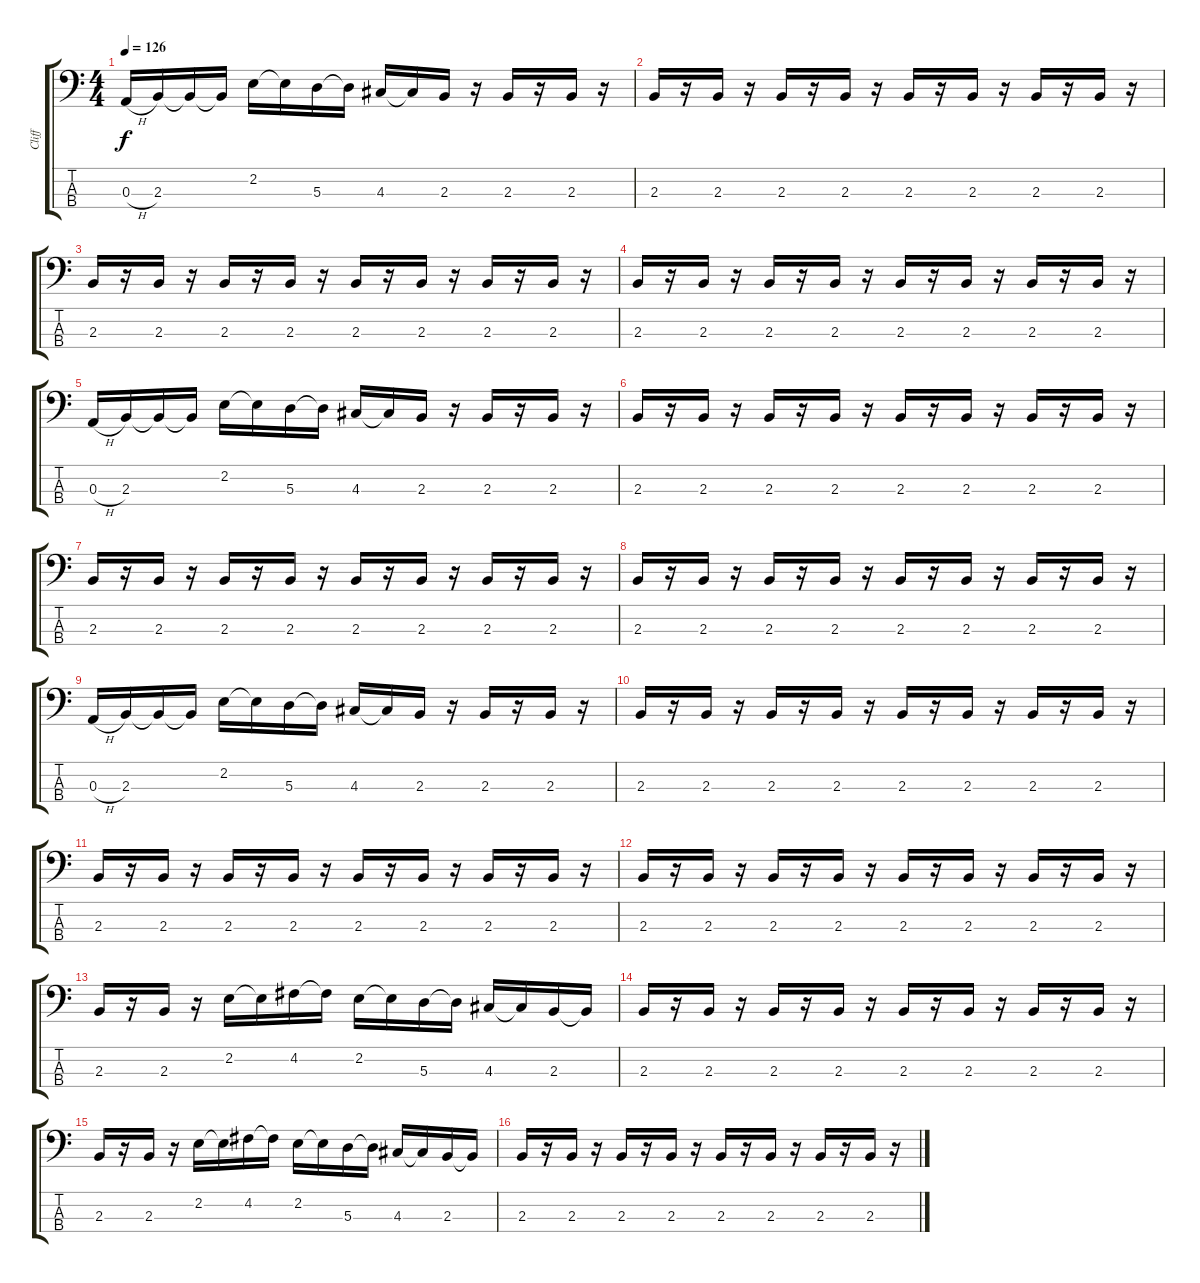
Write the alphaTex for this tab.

\track ("Cliff" "Cliff") {instrument electricbassfinger}
\staff {score tabs}
\tuning (G2 D2 A1 E1) {hide}
\ts (4 4)
\tempo 126
\clef f4
\ks c
0.3{h}.16{dy f} 2.3.16 2.3{t}.16 2.3{t}.16 2.2.16 2.2{t}.16 5.3.16 5.3{t}.16 4.3.16 4.3{t}.16 2.3.16 r.16 2.3.16 r.16 2.3.16 r.16 |
2.3.16 r.16 2.3.16 r.16 2.3.16 r.16 2.3.16 r.16 2.3.16 r.16 2.3.16 r.16 2.3.16 r.16 2.3.16 r.16 |
2.3.16 r.16 2.3.16 r.16 2.3.16 r.16 2.3.16 r.16 2.3.16 r.16 2.3.16 r.16 2.3.16 r.16 2.3.16 r.16 |
2.3.16 r.16 2.3.16 r.16 2.3.16 r.16 2.3.16 r.16 2.3.16 r.16 2.3.16 r.16 2.3.16 r.16 2.3.16 r.16 |
0.3{h}.16 2.3.16 2.3{t}.16 2.3{t}.16 2.2.16 2.2{t}.16 5.3.16 5.3{t}.16 4.3.16 4.3{t}.16 2.3.16 r.16 2.3.16 r.16 2.3.16 r.16 |
2.3.16 r.16 2.3.16 r.16 2.3.16 r.16 2.3.16 r.16 2.3.16 r.16 2.3.16 r.16 2.3.16 r.16 2.3.16 r.16 |
2.3.16 r.16 2.3.16 r.16 2.3.16 r.16 2.3.16 r.16 2.3.16 r.16 2.3.16 r.16 2.3.16 r.16 2.3.16 r.16 |
2.3.16 r.16 2.3.16 r.16 2.3.16 r.16 2.3.16 r.16 2.3.16 r.16 2.3.16 r.16 2.3.16 r.16 2.3.16 r.16 |
0.3{h}.16 2.3.16 2.3{t}.16 2.3{t}.16 2.2.16 2.2{t}.16 5.3.16 5.3{t}.16 4.3.16 4.3{t}.16 2.3.16 r.16 2.3.16 r.16 2.3.16 r.16 |
2.3.16 r.16 2.3.16 r.16 2.3.16 r.16 2.3.16 r.16 2.3.16 r.16 2.3.16 r.16 2.3.16 r.16 2.3.16 r.16 |
2.3.16 r.16 2.3.16 r.16 2.3.16 r.16 2.3.16 r.16 2.3.16 r.16 2.3.16 r.16 2.3.16 r.16 2.3.16 r.16 |
2.3.16 r.16 2.3.16 r.16 2.3.16 r.16 2.3.16 r.16 2.3.16 r.16 2.3.16 r.16 2.3.16 r.16 2.3.16 r.16 |
2.3.16 r.16 2.3.16 r.16 2.2.16 2.2{t}.16 4.2.16 4.2{t}.16 2.2.16 2.2{t}.16 5.3.16 5.3{t}.16 4.3.16 4.3{t}.16 2.3.16 2.3{t}.16 |
2.3.16 r.16 2.3.16 r.16 2.3.16 r.16 2.3.16 r.16 2.3.16 r.16 2.3.16 r.16 2.3.16 r.16 2.3.16 r.16 |
2.3.16 r.16 2.3.16 r.16 2.2.16 2.2{t}.16 4.2.16 4.2{t}.16 2.2.16 2.2{t}.16 5.3.16 5.3{t}.16 4.3.16 4.3{t}.16 2.3.16 2.3{t}.16 |
2.3.16 r.16 2.3.16 r.16 2.3.16 r.16 2.3.16 r.16 2.3.16 r.16 2.3.16 r.16 2.3.16 r.16 2.3.16 r.16
